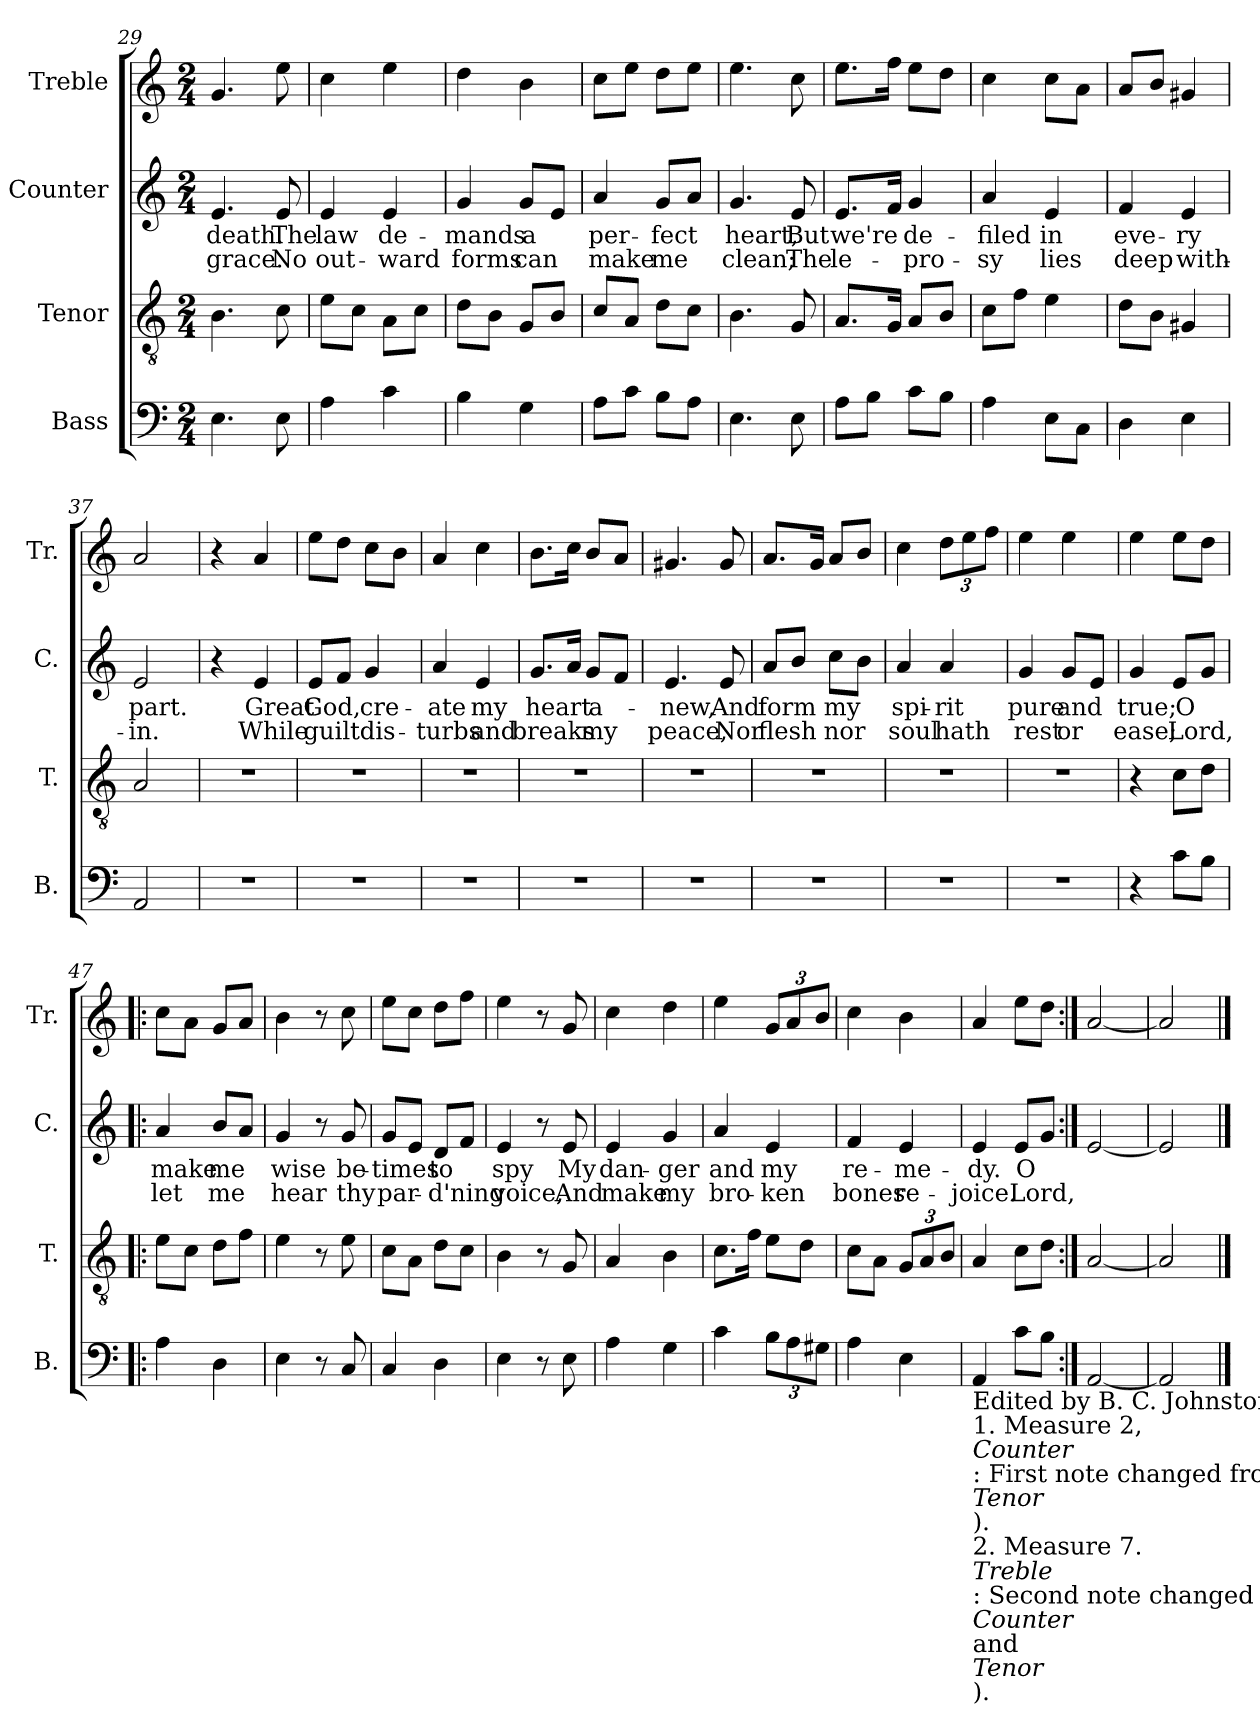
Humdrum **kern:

**kern	**kern	**kern	**text	**text	**kern
*part4	*part3	*part2	*part2	*part2	*part1
*staff4	*staff3	*staff2	*staff2	*staff2	*staff1
*I"Bass	*I"Tenor	*I"Counter	*	*	*I"Treble
*I'B.	*I'T.	*I'C.	*	*	*I'Tr.
*clefF4	*clefGv2	*clefG2	*	*	*clefG2
*k[]	*k[]	*k[]	*	*	*k[]
*M2/4	*M2/4	*M2/4	*	*	*M2/4
=29	=29	=29	=29	=29	=29
4.E\	4.B\	4.e/	death.	grace.	4.g/
8E\	8c\	8e/	The	No	8ee\
=30	=30	=30	=30	=30	=30
4A\	8e\L	4e/	law	out-	4cc\
.	8c\J	.	.	.	.
4c\	8A\L	4e/	de-	-ward	4ee\
.	8c\J	.	.	.	.
=31	=31	=31	=31	=31	=31
4B\	8d\L	4g/	-mands	forms	4dd\
.	8B\J	.	.	.	.
4G\	8G/L	8g/L	a	can	4b\
.	8B/J	8e/J	.	.	.
=32	=32	=32	=32	=32	=32
8A\L	8c/L	4a/	per-	make	8cc\L
8c\J	8A/J	.	.	.	8ee\J
8B\L	8d\L	8g/L	fect	me	8dd\L
8A\J	8c\J	8a/J	.	.	8ee\J
=33	=33	=33	=33	=33	=33
4.E\	4.B\	4.g/	heart,	clean;	4.ee\
8E\	8G/	8e/	But	The	8cc\
=34	=34	=34	=34	=34	=34
8A\L	8.A/L	8.e/L	we're	le-	8.ee\L
8B\J	.	.	.	.	.
.	16G/Jk	16f/Jk	.	.	16ff\Jk
8c\L	8A/L	4g/	de-	-pro-	8ee\L
8B\J	8B/J	.	.	.	8dd\J
=35	=35	=35	=35	=35	=35
4A\	8c\L	4a/	-filed	-sy	4cc\
.	8f\J	.	.	.	.
8E\L	4e\	4e/	in	lies	8cc\L
8C\J	.	.	.	.	8a\J
!!LO:LB:g=z
=36	=36	=36	=36	=36	=36
4D\	8d\L	4f/	eve-	deep	8a/L
.	8B\J	.	.	.	8b/J
4E\	4G#X/	4e/	-ry	with-	4g#X/
=37	=37	=37	=37	=37	=37
2AA/	2A/	2e/	part.	-in.	2a/
=38	=38	=38	=38	=38	=38
2r	2r	4r	.	.	4r
.	.	4e/	Great	While	4a/
=39	=39	=39	=39	=39	=39
2r	2r	8e/L	God,	guilt	8ee\L
.	.	8f/J	.	.	8dd\J
.	.	4g/	cre-	dis-	8cc\L
.	.	.	.	.	8b\J
=40	=40	=40	=40	=40	=40
2r	2r	4a/	-ate	-turbs	4a/
.	.	4e/	my	and	4cc\
=41	=41	=41	=41	=41	=41
2r	2r	8.g/L	heart	breaks	8.b\L
.	.	16a/Jk	.	.	16cc\Jk
.	.	8g/L	a-	my	8b/L
.	.	8f/J	.	.	8a/J
=42	=42	=42	=42	=42	=42
2r	2r	4.e/	-new,	peace,	4.g#X/
.	.	8e/	And	Nor	8g#/
=43	=43	=43	=43	=43	=43
2r	2r	8a/L	form	flesh	8.a/L
.	.	8b/J	.	.	.
.	.	.	.	.	16g/Jk
.	.	8cc\L	my	nor	8a/L
.	.	8b\J	.	.	8b/J
=44	=44	=44	=44	=44	=44
2r	2r	4a/	spi-	soul	4cc\
*	*	*	*	*	*Xbrackettup
.	.	4a/	-rit	hath	12dd\L
.	.	.	.	.	12ee\
.	.	.	.	.	12ff\J
!!LO:LB:g=z
=45	=45	=45	=45	=45	=45
2r	2r	4g/	pure	rest	4ee\
.	.	8g/L	and	or	4ee\
.	.	8e/J	.	.	.
=46	=46	=46	=46	=46	=46
4r	4r	4g/	true;	ease;	4ee\
8c\L	8c\L	8e/L	O	Lord,	8ee\L
8B\J	8d\J	8g/J	.	.	8dd\J
=47!|:	=47!|:	=47!|:	=47!|:	=47!|:	=47!|:
4A\	8e\L	4a/	make	let	8cc\L
.	8c\J	.	.	.	8a\J
4D\	8d\L	8b/L	me	me	8g/L
.	8f\J	8a/J	.	.	8a/J
=48	=48	=48	=48	=48	=48
4E\	4e\	4g/	wise	hear	4b\
8r	8r	8r	.	.	8r
8C/	8e\	8g/	be-	thy	8cc\
=49	=49	=49	=49	=49	=49
4C/	8c\L	8g/L	-times	par-	8ee\L
.	8A\J	8e/J	.	.	8cc\J
4D\	8d\L	8d/L	to	-d'ning	8dd\L
.	8c\J	8f/J	.	.	8ff\J
=50	=50	=50	=50	=50	=50
4E\	4B\	4e/	spy	voice,	4ee\
8r	8r	8r	.	.	8r
8E\	8G/	8e/	My	And	8g/
=51	=51	=51	=51	=51	=51
4A\	4A/	4e/	dan-	make	4cc\
4G\	4B\	4g/	-ger	my	4dd\
=52	=52	=52	=52	=52	=52
4c\	8.c\L	4a/	and	bro-	4ee\
.	16f\Jk	.	.	.	.
*Xbrackettup	*	*	*	*	*
12B\L	8e\L	4e/	my	-ken	12g/L
12A\	.	.	.	.	12a/
.	8d\J	.	.	.	.
12G#X\J	.	.	.	.	12b/J
!!LO:LB:g=z
=53	=53	=53	=53	=53	=53
4A\	8c\L	4f/	re-	bones	4cc\
.	8A\J	.	.	.	.
*	*Xbrackettup	*	*	*	*
4E\	12G/L	4e/	-me-	re-	4b\
.	12A/	.	.	.	.
.	12B/J	.	.	.	.
=54	=54	=54	=54	=54	=54
!LO:TX:b:t=Edited by B. C. Johnston, 2016	!	!	!	!	!
!LO:TX:b:t=1. Measure 2,	!	!	!	!	!
!LO:TX:b:i:t=Counter	!	!	!	!	!
!LO:TX:b:t=&colon; First note changed from G to G# (as in	!	!	!	!	!
!LO:TX:b:i:t=Tenor	!	!	!	!	!
!LO:TX:b:t=).	!	!	!	!	!
!LO:TX:b:t=2. Measure 7.	!	!	!	!	!
!LO:TX:b:i:t=Treble	!	!	!	!	!
!LO:TX:b:t=&colon; Second note changed from G# to G (as in	!	!	!	!	!
!LO:TX:b:i:t=Counter	!	!	!	!	!
!LO:TX:b:t=and	!	!	!	!	!
!LO:TX:b:i:t=Tenor	!	!	!	!	!
!LO:TX:b:t=).	!	!	!	!	!
4AA/	4A/	4e/	-dy.	-joice.	4a/
8c\L	8c\L	8e/L	O	Lord,	8ee\L
8B\J	8d\J	8g/J	.	.	8dd\J
=55:|!	=55:|!	=55:|!	=55:|!	=55:|!	=55:|!
[2AA/	[2A/	[2e/	.	.	[2a/
=56	=56	=56	=56	=56	=56
2AA/]	2A/]	2e/]	.	.	2a/]
==	==	==	==	==	==
*-	*-	*-	*-	*-	*-
